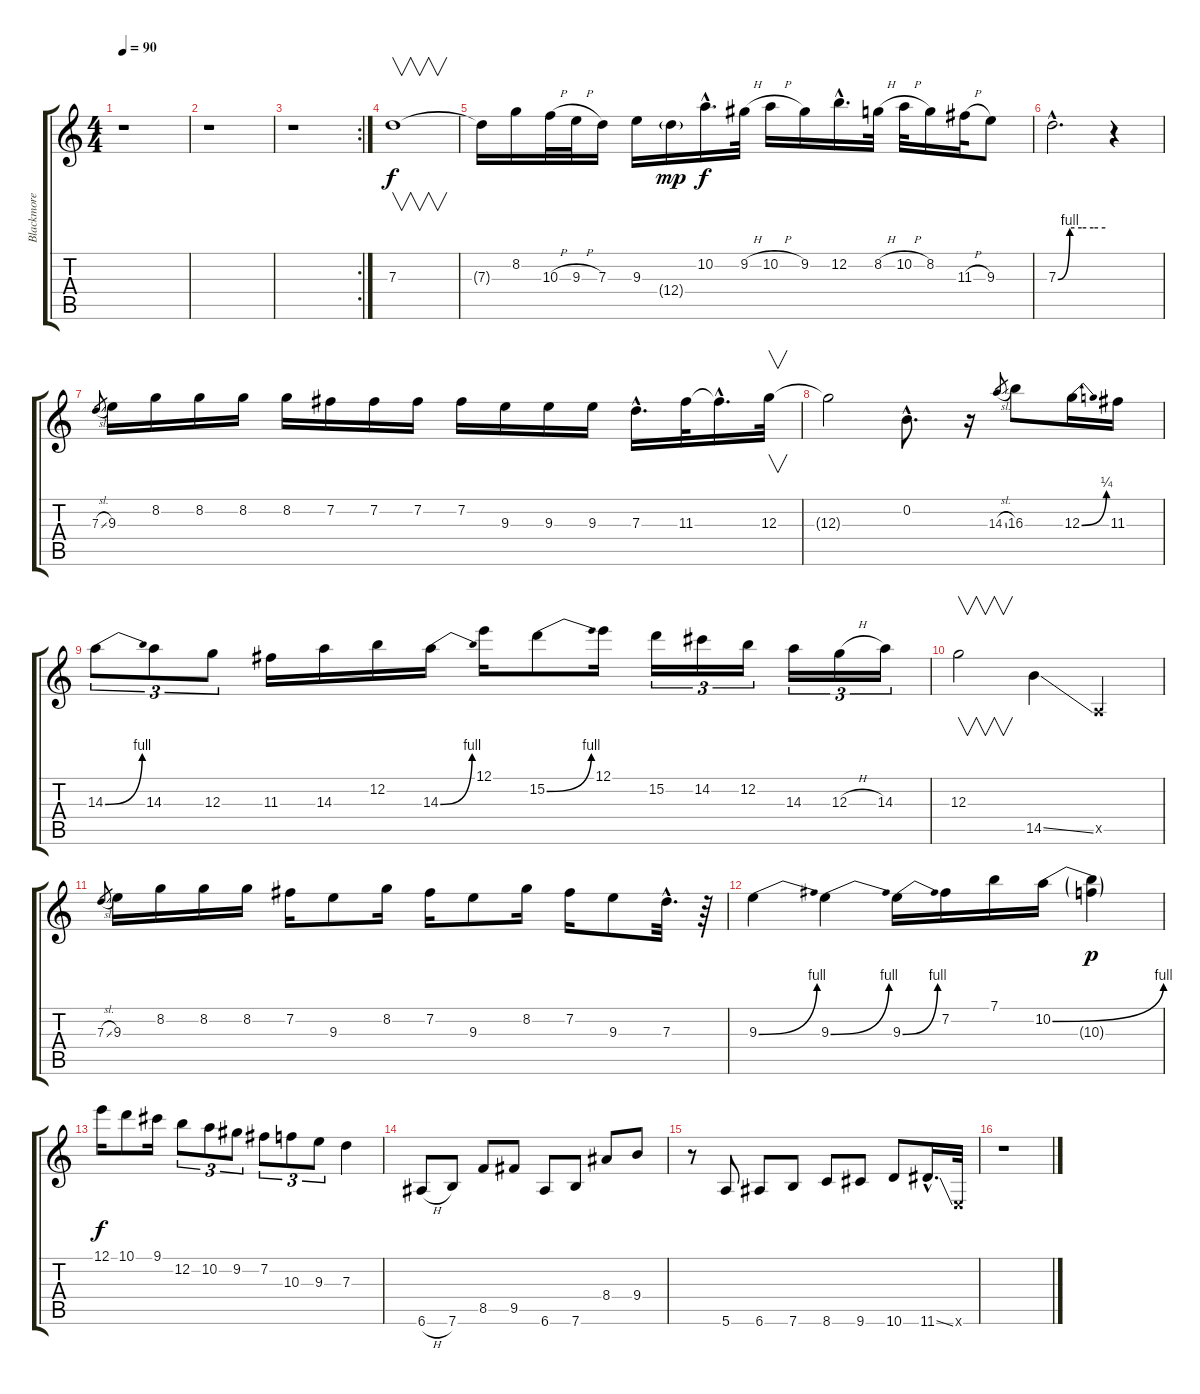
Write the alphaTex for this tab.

\track ("Blackmore solo" "Blackmore ") {instrument overdrivenguitar}
\staff {score tabs}
\tuning (E4 B3 G3 D3 A2 E2) {hide}
\ts (4 4)
\tempo 90
\clef g2
\ks c
r.1{dy f} |
r.1 |
\rc 2
r.1 |
7.3.1{v} |
7.3{t}.16 8.2.16 10.3{h}.32 9.3{h}.32 7.3.16 9.3.16 12.4{g}.16{dy mp} 10.2{hac}.16{d dy f} 9.2{h}.32 10.2{h}.16 9.2.16 12.2{hac}.16{d} 8.2{h}.32 10.2{h}.32 8.2.16 11.3{h}.32 9.3.8 |
7.3{be (custom 0 0 15 4 30 4 45 4 60 4) hac}.2{d} r.4 |
7.3{sl}.8{gr} 9.3.16 8.2.16 8.2.16 8.2.16 8.2.16 7.2.16 7.2.16 7.2.16 7.2.16 9.3.16 9.3.16 9.3.16 7.3{hac}.16{d} 11.3.32 11.3{hac t}.16{d} 12.3.32{v} |
12.3{t}.2 0.2{hac}.8{d} r.16 14.3{sl}.8{gr} 16.3.8 12.3{be (bend 0 0 60 1)}.16 11.3.16 |
14.3{be (bend 0 0 60 4)}.8{tu (3 2)} 14.3.8{tu (3 2)} 12.3.8{tu (3 2)} 11.3.16 14.3.16 12.2.16 14.3{be (bend 0 0 60 4)}.16 12.1.16 15.2{be (bend 0 0 60 4)}.8 12.1.16 15.2.16{tu (3 2)} 14.2.16{tu (3 2)} 12.2.16{tu (3 2)} 14.3.16{tu (3 2)} 12.3{h}.16{tu (3 2)} 14.3.16{tu (3 2)} |
12.3.2{v} 14.5{ss}.4 0.5{x}.4 |
7.3{sl}.8{gr} 9.3.16 8.2.16 8.2.16 8.2.16 7.2.16 9.3.8 8.2.16 7.2.16 9.3.8 8.2.16 7.2.16 9.3.8 7.3{hac}.32{d} r.64 |
9.3{be (bend 0 0 60 4)}.4 9.3{be (bend 0 0 60 4)}.4 9.3{be (bend 0 0 60 4)}.16 7.2.16 7.1.16 10.2{be (bend 0 0 60 4)}.16 (10.2{t} 10.3{g}).4{dy p} |
12.1.16{dy f} 10.1.8 9.1.16 12.2.8{tu (3 2)} 10.2.8{tu (3 2)} 9.2.8{tu (3 2)} 7.2.8{tu (3 2)} 10.3.8{tu (3 2)} 9.3.8{tu (3 2)} 7.3.4 |
6.6{h}.8 7.6.8 8.5.8 9.5.8 6.6.8 7.6.8 8.4.8 9.4.8 |
r.8 5.6.8 6.6.8 7.6.8 8.6.8 9.6.8 10.6.8 11.6{ss hac}.16{d} 0.6{x}.32 |
r.1
